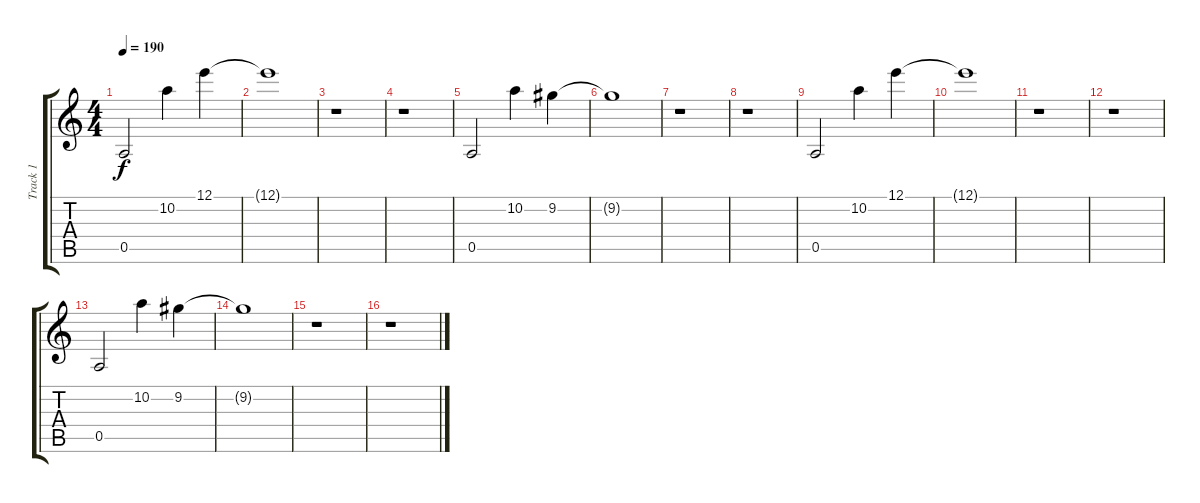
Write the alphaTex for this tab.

\track ("Track 1" "Track 1") {instrument distortionguitar}
\staff {score tabs}
\tuning (E4 B3 G3 D3 A2 E2) {hide}
\ts (4 4)
\tempo 190
\clef g2
\ks c
0.5.2{dy f} 10.2.4 12.1.4 |
12.1{t}.1 |
r.1 |
r.1 |
0.5.2 10.2.4 9.2.4 |
9.2{t}.1 |
r.1 |
r.1 |
0.5.2 10.2.4 12.1.4 |
12.1{t}.1 |
r.1 |
r.1 |
0.5.2 10.2.4 9.2.4 |
9.2{t}.1 |
r.1 |
r.1
